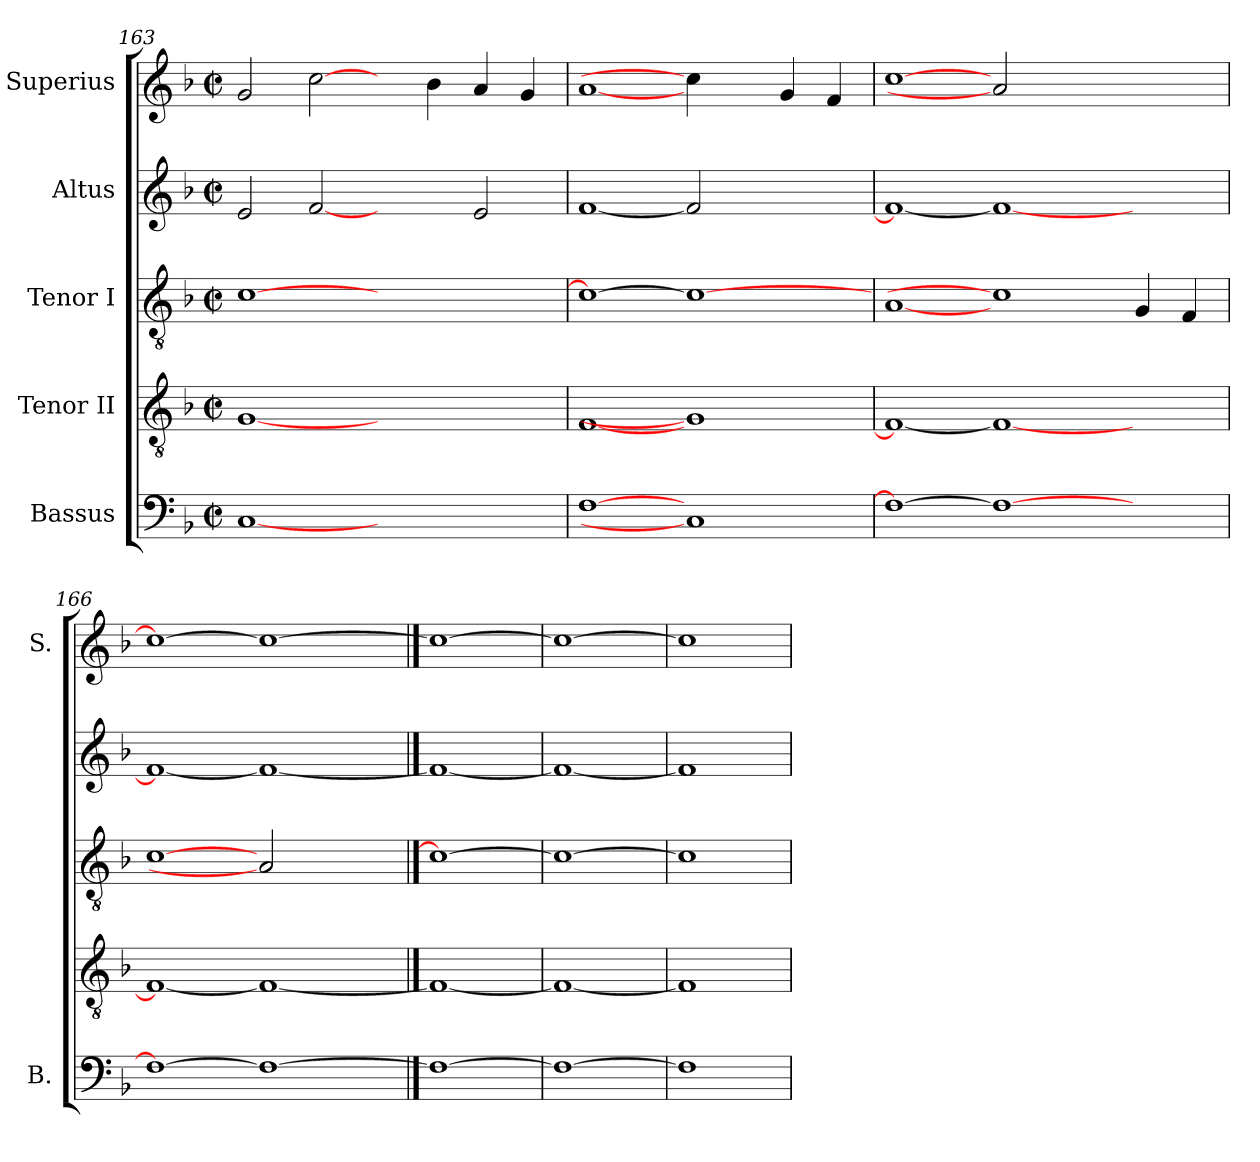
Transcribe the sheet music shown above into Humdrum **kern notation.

**kern	**kern	**kern	**kern	**kern
*part5	*part4	*part3	*part2	*part1
*staff5	*staff4	*staff3	*staff2	*staff1
*I"Bassus	*I"Tenor II	*I"Tenor I	*I"Altus	*I"Superius
*I'B.	*	*	*	*I'S.
*clefF4	*clefGv2	*clefGv2	*clefG2	*clefG2
*	*ITrd7c12	*ITrd7c12	*	*
*k[b-]	*k[b-]	*k[b-]	*k[b-]	*k[b-]
*F:	*F:	*F:	*F:	*F:
*M2/2	*M2/2	*M2/2	*M2/2	*M2/2
*met(c|)	*met(c|)	*met(c|)	*met(c|)	*met(c|)
=163	=163	=163	=163	=163
[1Ci	[1GGi	[>1Ci	2ei/	2gi/
.	.	.	[2fi	[2cci\
1ryy	1ryy	1ryy	2ryy	4ryy
.	.	.	.	4b-i\
.	.	.	2ei/	4ai/
.	.	.	.	4gi/
=164	=164	=164	=164	=164
[>1Fi	[<1FFi	1Ci_>	[<1fi	[1ai
1Ci]	1GGi]	1Ci_	2fi]	4cci\]
.	.	.	.	4ryy
.	.	.	2ryy	4gi/
.	.	.	.	4fi/
=165	=165	=165	=165	=165
1Fi_>	1FFi_<	[1AAi	1fi_<	[>1cci
1Fi_	1FFi_	1Ci]	1fi_	2ai]
.	.	.	.	1ryy
2ryy	2ryy	4GGi/	2ryy	.
.	.	4FFi/	.	.
=166	=166	=166	=166	=166
1Fi_>	1FFi_<	[1Ci	1fi_<	1cci_>
1Fi_	1FFi_	2AAi]	1fi_	1cci_
.	.	2ryy	.	.
==167	==167	==167	==167	==167
1Fi_	1FFi_	1Ci_	1fi_	1cci_
=168	=168	=168	=168	=168
1Fi_	1FFi_	1Ci_	1fi_	1cci_
=169	=169	=169	=169	=169
1Fi]	1FFi]	1Ci]	1fi]	1cci]
=	=	=	=	=
*-	*-	*-	*-	*-
